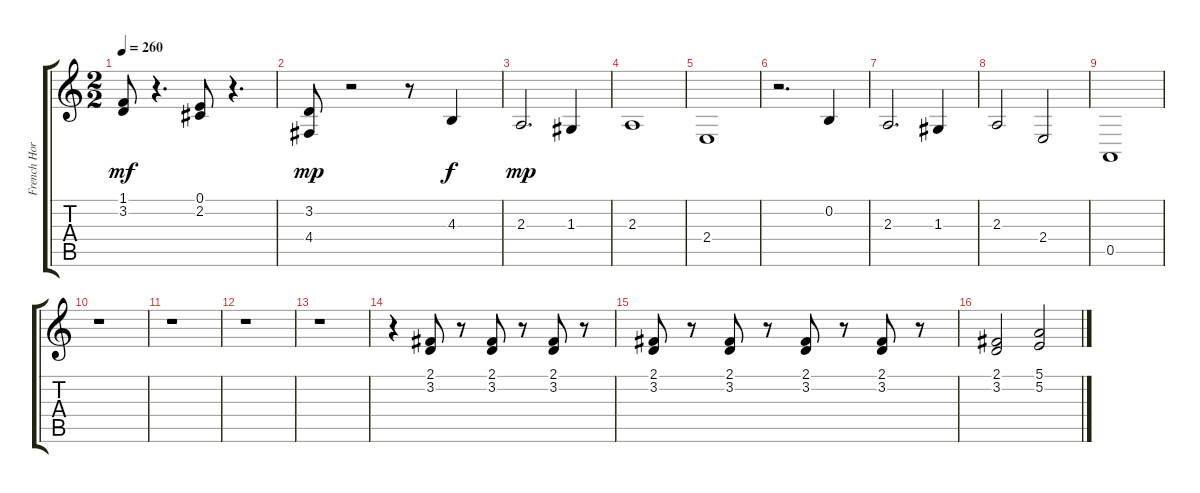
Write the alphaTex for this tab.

\track ("French Horn <---" "French Hor") {instrument frenchhorn}
\staff {score tabs}
\tuning (E4 B3 G3 D3 A2 E2) {hide}
\ts (2 2)
\tempo 260
\clef g2
\ks c
(1.1 3.2).8{dy mf} r.4{d} (0.1 2.2).8 r.4{d} |
(3.2 4.4).8{dy mp} r.2 r.8 4.3.4{dy f} |
2.3.2{d dy mp} 1.3.4 |
2.3.1 |
2.4.1 |
r.2{d} 0.2.4 |
2.3.2{d} 1.3.4 |
2.3.2 2.4.2 |
0.5.1 |
r.1 |
r.1 |
r.1 |
r.1 |
r.4 (2.1 3.2).8 r.8 (2.1 3.2).8 r.8 (2.1 3.2).8 r.8 |
(2.1 3.2).8 r.8 (2.1 3.2).8 r.8 (2.1 3.2).8 r.8 (2.1 3.2).8 r.8 |
(2.1 3.2).2 (5.1 5.2).2
